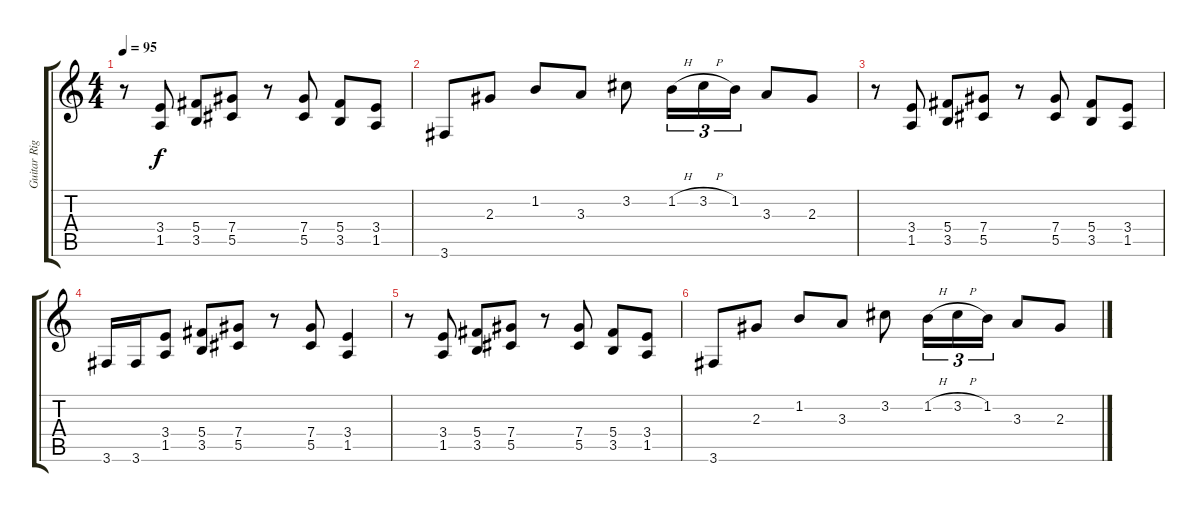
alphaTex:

\track ("Guitar Right" "Guitar Rig") {instrument distortionguitar}
\staff {score tabs}
\tuning (Eb4 Bb3 Gb3 Db3 Ab2 Eb2) {hide}
\ts (4 4)
\tempo 95
\clef g2
\ks c
r.8{dy f} (3.4 1.5).8 (5.4 3.5).8 (7.4 5.5).8 r.8 (7.4 5.5).8 (5.4 3.5).8 (3.4 1.5).8 |
3.6.8 2.3.8 1.2.8 3.3.8 3.2.8 1.2{h}.16{tu (3 2)} 3.2{h}.16{tu (3 2)} 1.2.16{tu (3 2)} 3.3.8 2.3.8 |
r.8 (3.4 1.5).8 (5.4 3.5).8 (7.4 5.5).8 r.8 (7.4 5.5).8 (5.4 3.5).8 (3.4 1.5).8 |
3.6.16 3.6.16 (3.4 1.5).8 (5.4 3.5).8 (7.4 5.5).8 r.8 (7.4 5.5).8 (3.4 1.5).4 |
r.8 (3.4 1.5).8 (5.4 3.5).8 (7.4 5.5).8 r.8 (7.4 5.5).8 (5.4 3.5).8 (3.4 1.5).8 |
3.6.8 2.3.8 1.2.8 3.3.8 3.2.8 1.2{h}.16{tu (3 2)} 3.2{h}.16{tu (3 2)} 1.2.16{tu (3 2)} 3.3.8 2.3.8
